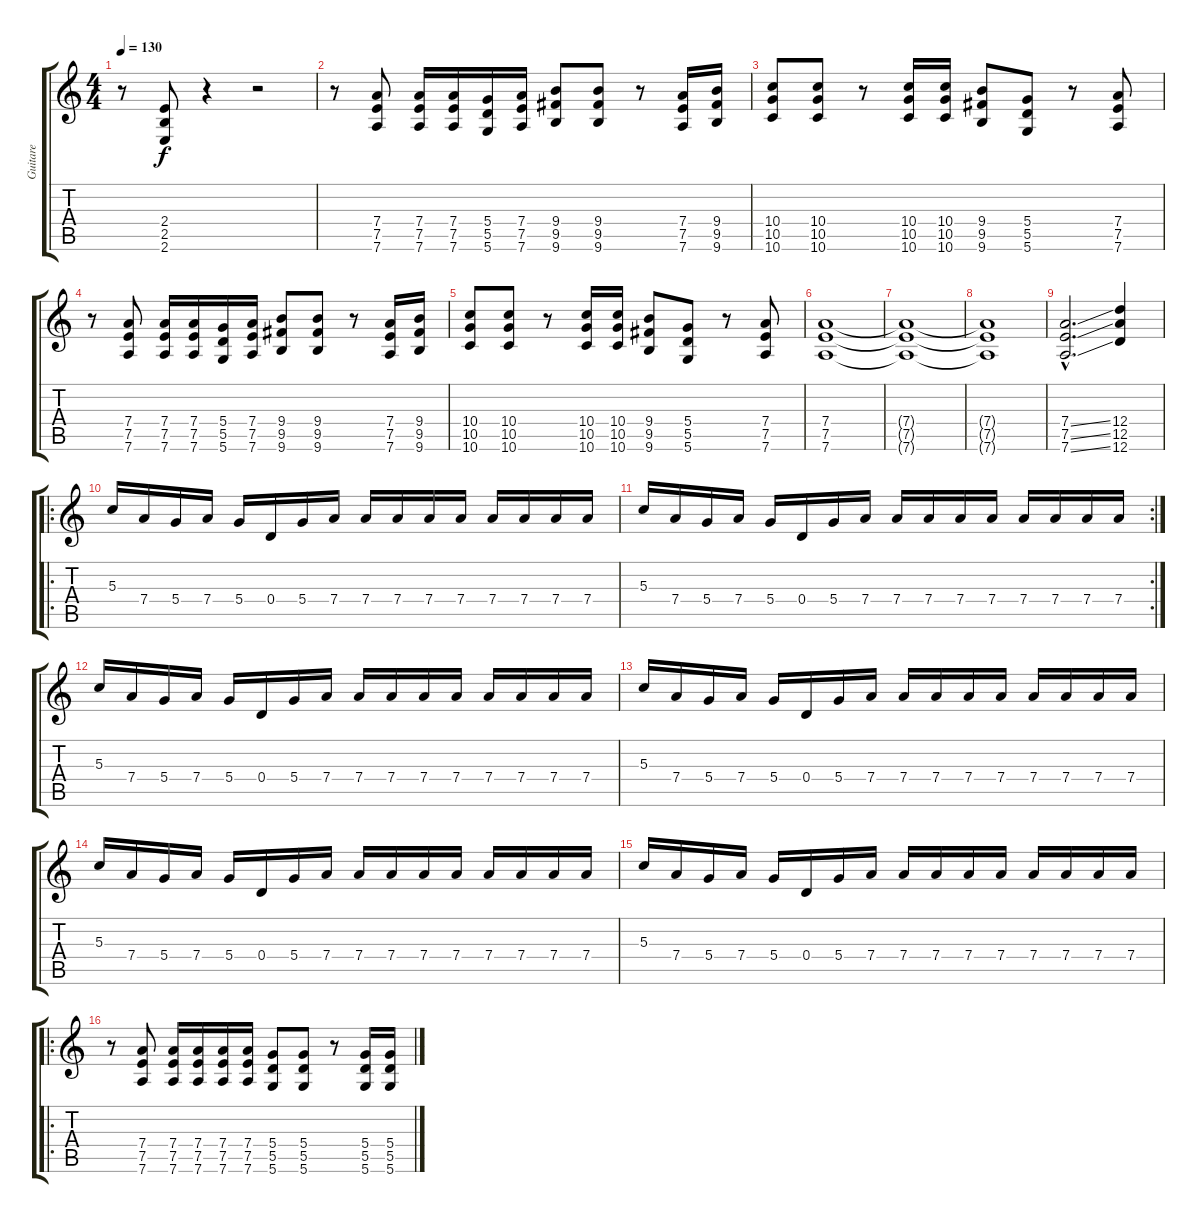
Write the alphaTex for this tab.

\track ("Guitare" "Guitare") {instrument distortionguitar}
\staff {score tabs}
\tuning (E4 B3 G3 D3 A2 D2) {hide}
\ts (4 4)
\tempo 130
\clef g2
\ks c
r.8{dy f} (2.4 2.5 2.6).8 r.4 r.2 |
r.8 (7.4 7.5 7.6).8 (7.4 7.5 7.6).16 (7.4 7.5 7.6).16 (5.4 5.5 5.6).16 (7.4 7.5 7.6).16 (9.4 9.5 9.6).8 (9.4 9.5 9.6).8 r.8 (7.4 7.5 7.6).16 (9.4 9.5 9.6).16 |
(10.4 10.5 10.6).8 (10.4 10.5 10.6).8 r.8 (10.4 10.5 10.6).16 (10.4 10.5 10.6).16 (9.4 9.5 9.6).8 (5.4 5.5 5.6).8 r.8 (7.4 7.5 7.6).8 |
r.8 (7.4 7.5 7.6).8 (7.4 7.5 7.6).16 (7.4 7.5 7.6).16 (5.4 5.5 5.6).16 (7.4 7.5 7.6).16 (9.4 9.5 9.6).8 (9.4 9.5 9.6).8 r.8 (7.4 7.5 7.6).16 (9.4 9.5 9.6).16 |
(10.4 10.5 10.6).8 (10.4 10.5 10.6).8 r.8 (10.4 10.5 10.6).16 (10.4 10.5 10.6).16 (9.4 9.5 9.6).8 (5.4 5.5 5.6).8 r.8 (7.4 7.5 7.6).8 |
(7.4 7.5 7.6).1 |
(7.4{t} 7.5{t} 7.6{t}).1 |
(7.4{t} 7.5{t} 7.6{t}).1 |
(7.4{ss hac} 7.5{ss hac} 7.6{ss hac}).2{d} (12.4 12.5 12.6).4 |
\ro
5.3.16 7.4.16 5.4.16 7.4.16 5.4.16 0.4.16 5.4.16 7.4.16 7.4.16 7.4.16 7.4.16 7.4.16 7.4.16 7.4.16 7.4.16 7.4.16 |
\rc 2
5.3.16 7.4.16 5.4.16 7.4.16 5.4.16 0.4.16 5.4.16 7.4.16 7.4.16 7.4.16 7.4.16 7.4.16 7.4.16 7.4.16 7.4.16 7.4.16 |
5.3.16 7.4.16 5.4.16 7.4.16 5.4.16 0.4.16 5.4.16 7.4.16 7.4.16 7.4.16 7.4.16 7.4.16 7.4.16 7.4.16 7.4.16 7.4.16 |
5.3.16 7.4.16 5.4.16 7.4.16 5.4.16 0.4.16 5.4.16 7.4.16 7.4.16 7.4.16 7.4.16 7.4.16 7.4.16 7.4.16 7.4.16 7.4.16 |
5.3.16 7.4.16 5.4.16 7.4.16 5.4.16 0.4.16 5.4.16 7.4.16 7.4.16 7.4.16 7.4.16 7.4.16 7.4.16 7.4.16 7.4.16 7.4.16 |
5.3.16 7.4.16 5.4.16 7.4.16 5.4.16 0.4.16 5.4.16 7.4.16 7.4.16 7.4.16 7.4.16 7.4.16 7.4.16 7.4.16 7.4.16 7.4.16 |
\ro
r.8 (7.4 7.5 7.6).8 (7.4 7.5 7.6).16 (7.4 7.5 7.6).16 (7.4 7.5 7.6).16 (7.4 7.5 7.6).16 (5.4 5.5 5.6).8 (5.4 5.5 5.6).8 r.8 (5.4 5.5 5.6).16 (5.4 5.5 5.6).16
